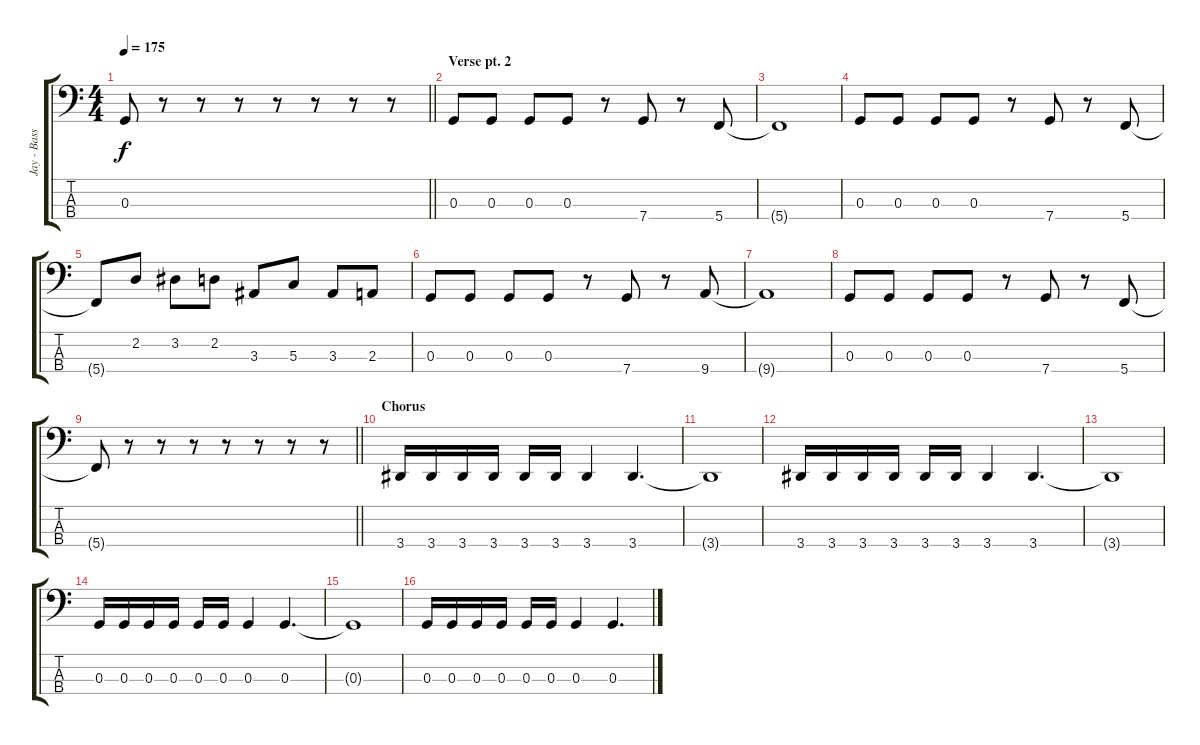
\track ("Jay - Bass" "Jay - Bass") {instrument electricbasspick}
\staff {score tabs}
\tuning (F2 C2 G1 C1) {hide}
\ts (4 4)
\tempo 175
\clef f4
\barLineRight lightlight
\ks c
0.3.8{dy f} r.8 r.8 r.8 r.8 r.8 r.8 r.8 |
\section ("" "Verse pt. 2")
0.3.8 0.3.8 0.3.8 0.3.8 r.8 7.4.8 r.8 5.4.8 |
5.4{t}.1 |
0.3.8 0.3.8 0.3.8 0.3.8 r.8 7.4.8 r.8 5.4.8 |
5.4{t}.8 2.2.8 3.2.8 2.2.8 3.3.8 5.3.8 3.3.8 2.3.8 |
0.3.8 0.3.8 0.3.8 0.3.8 r.8 7.4.8 r.8 9.4.8 |
9.4{t}.1 |
0.3.8 0.3.8 0.3.8 0.3.8 r.8 7.4.8 r.8 5.4.8 |
\barLineRight lightlight
5.4{t}.8 r.8 r.8 r.8 r.8 r.8 r.8 r.8 |
\section ("" "Chorus")
3.4.16 3.4.16 3.4.16 3.4.16 3.4.16 3.4.16 3.4.4 3.4.4{d} |
3.4{t}.1 |
3.4.16 3.4.16 3.4.16 3.4.16 3.4.16 3.4.16 3.4.4 3.4.4{d} |
3.4{t}.1 |
0.3.16 0.3.16 0.3.16 0.3.16 0.3.16 0.3.16 0.3.4 0.3.4{d} |
0.3{t}.1 |
0.3.16 0.3.16 0.3.16 0.3.16 0.3.16 0.3.16 0.3.4 0.3.4{d}
